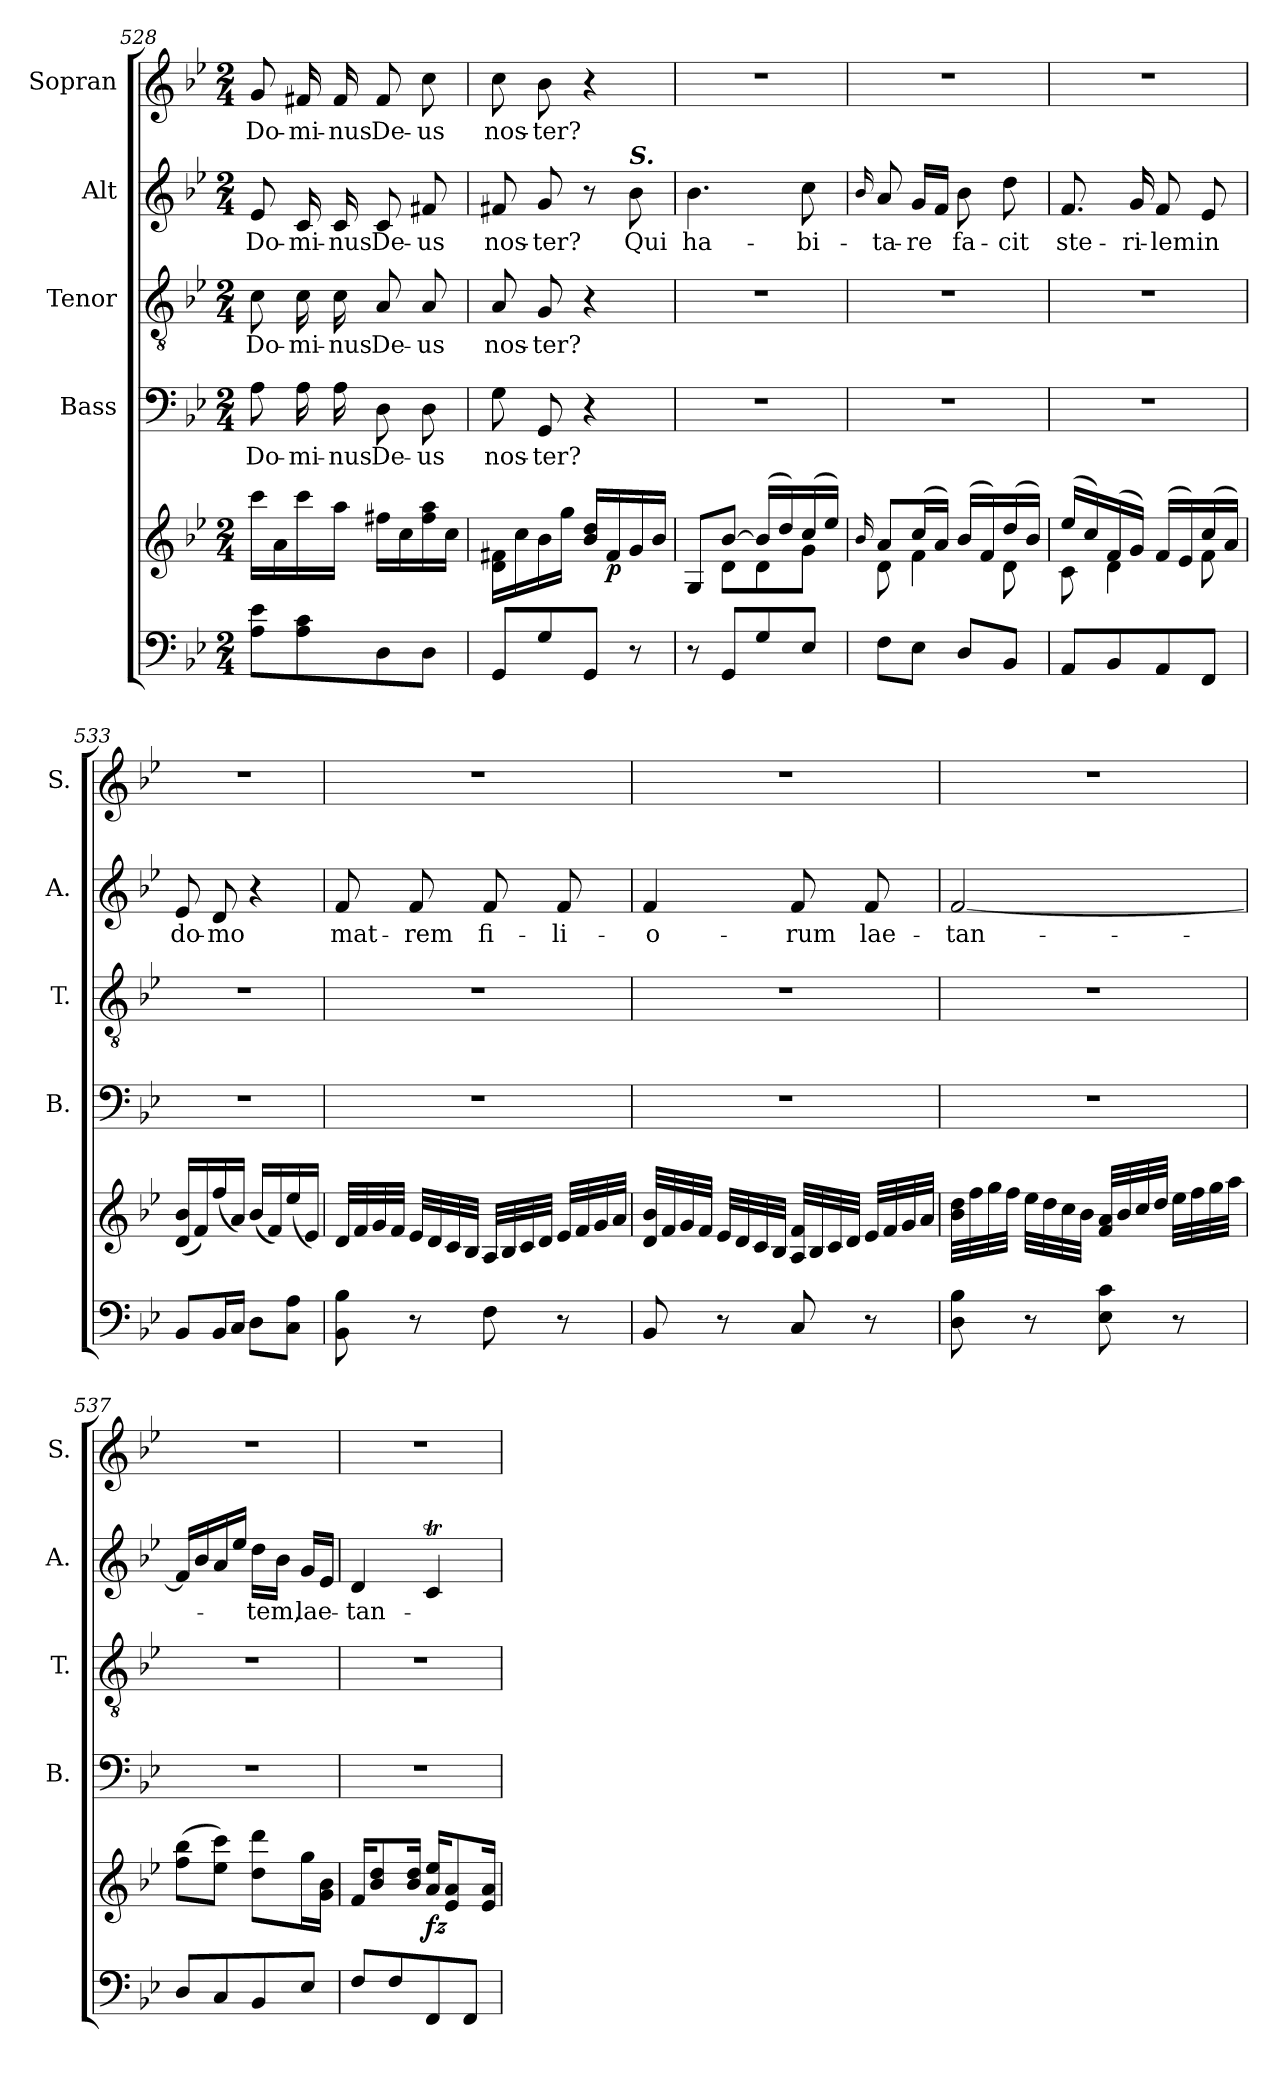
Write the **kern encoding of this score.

**kern	**kern	**dynam	**kern	**text	**kern	**text	**kern	**text	**kern	**text
*part5	*part5	*part5	*part4	*part4	*part3	*part3	*part2	*part2	*part1	*part1
*staff6	*staff5	*staff5/6	*staff4	*staff4	*staff3	*staff3	*staff2	*staff2	*staff1	*staff1
*	*	*	*I"Bass	*	*I"Tenor	*	*I"Alt	*	*I"Sopran	*
*	*	*	*I'B.	*	*I'T.	*	*I'A.	*	*I'S.	*
*clefF4	*clefG2	*	*clefF4	*	*clefGv2	*	*clefG2	*	*clefG2	*
*k[b-e-]	*k[b-e-]	*	*k[b-e-]	*	*k[b-e-]	*	*k[b-e-]	*	*k[b-e-]	*
*B-:	*B-:	*	*B-:	*	*B-:	*	*B-:	*	*B-:	*
*M2/4	*M2/4	*	*M2/4	*	*M2/4	*	*M2/4	*	*M2/4	*
=528	=528	=528	=528	=528	=528	=528	=528	=528	=528	=528
!	!	!	!	!LO:LY:b	!	!LO:LY:b	!	!LO:LY:b	!	!LO:LY:b
8A\ 8e-\L	16ccc\LL	.	8A\	Do-	8c\	Do-	8e-/	Do-	8g/	Do-
.	16a\	.	.	.	.	.	.	.	.	.
!	!	!	!	!LO:LY:b	!	!LO:LY:b	!	!LO:LY:b	!	!LO:LY:b
8A\ 8c\	16ccc\	.	16A\	-mi-	16c\	-mi-	16c/	-mi-	16f#X/	-mi-
!	!	!	!	!LO:LY:b	!	!LO:LY:b	!	!LO:LY:b	!	!LO:LY:b
.	16aa\JJ	.	16A\	-nus	16c\	-nus	16c/	-nus	16f#/	-nus
!	!	!	!	!LO:LY:b	!	!LO:LY:b	!	!LO:LY:b	!	!LO:LY:b
8D\	16ff#X\LL	.	8D\	De-	8A/	De-	8c/	De-	8f#/	De-
.	16cc\	.	.	.	.	.	.	.	.	.
!	!	!	!	!LO:LY:b	!	!LO:LY:b	!	!LO:LY:b	!	!LO:LY:b
8D\J	16ff#\ 16aa\	.	8D\	-us	8A/	-us	8f#X/	-us	8cc\	-us
.	16cc\JJ	.	.	.	.	.	.	.	.	.
=529	=529	=529	=529	=529	=529	=529	=529	=529	=529	=529
!	!	!	!	!LO:LY:b	!	!LO:LY:b	!	!LO:LY:b	!	!LO:LY:b
8GG/L	16d\ 16f#X\LL	.	8G\	nos-	8A/	nos-	8f#X/	nos-	8cc\	nos-
.	16cc\	.	.	.	.	.	.	.	.	.
!	!	!	!	!LO:LY:b	!	!LO:LY:b	!	!LO:LY:b	!	!LO:LY:b
8G/	16b-\	.	8GG/	-ter?	8G/	-ter?	8g/	-ter?	8b-\	-ter?
.	16gg\JJ	.	.	.	.	.	.	.	.	.
8GG/J	16b-/ 16dd/LL	.	4r	.	4r	.	8r	.	4r	.
!	!	!LO:DY:b	!	!	!	!	!	!	!	!
.	16f#/	p	.	.	.	.	.	.	.	.
!	!	!	!	!	!	!	!LO:TX:a:Bi:t=S.	!	!	!
!	!	!	!	!	!	!	!	!LO:LY:b	!	!
8r	16g/	.	.	.	.	.	8b-\	Qui	.	.
.	16b-/JJ	.	.	.	.	.	.	.	.	.
!!LO:LB:g=z
=530	=530	=530	=530	=530	=530	=530	=530	=530	=530	=530
*	*^	*	*	*	*	*	*	*	*	*
!	!	!	!	!	!	!	!	!	!LO:LY:b	!	!
8r	8G/L	8ryy	.	2r	.	2r	.	4.b-\	ha-	2r	.
8GG/L	[>8b-/J	8d\L	.	.	.	.	.	.	.	.	.
8G/	(>16b-/LL]	8d\	.	.	.	.	.	.	.	.	.
.	16dd/)	.	.	.	.	.	.	.	.	.	.
!	!	!	!	!	!	!	!	!	!LO:LY:b	!	!
8E-/J	(>16cc/	8g\J	.	.	.	.	.	8cc\	-bi-	.	.
.	16ee-/JJ)	.	.	.	.	.	.	.	.	.	.
=531	=531	=531	=531	=531	=531	=531	=531	=531	=531	=531	=531
.	16qqb-/	.	.	.	.	.	.	16qqb-/	.	.	.
!	!	!	!	!	!	!	!	!	!LO:LY:b	!	!
8F\L	8a/L	8d\	.	2r	.	2r	.	8a/	-ta-	2r	.
!	!	!	!	!	!	!	!	!	!LO:LY:b	!	!
8E-\J	(>16cc/L	4f\	.	.	.	.	.	16g/LL	-re	.	.
.	16a/JJ)	.	.	.	.	.	.	16f/JJ	.	.	.
!	!	!	!	!	!	!	!	!	!LO:LY:b	!	!
8D/L	(>16b-/LL	.	.	.	.	.	.	8b-\	fa-	.	.
.	16f/)	.	.	.	.	.	.	.	.	.	.
!	!	!	!	!	!	!	!	!	!LO:LY:b	!	!
8BB-/J	(>16dd/	8d\	.	.	.	.	.	8dd\	-cit	.	.
.	16b-/JJ)	.	.	.	.	.	.	.	.	.	.
=532	=532	=532	=532	=532	=532	=532	=532	=532	=532	=532	=532
!	!	!	!	!	!	!	!	!	!LO:LY:b	!	!
8AA/L	(>16ee-/LL	8c\	.	2r	.	2r	.	8.f/	ste-	2r	.
.	16cc/)	.	.	.	.	.	.	.	.	.	.
8BB-/	(>16f/	4d\	.	.	.	.	.	.	.	.	.
!	!	!	!	!	!	!	!	!	!LO:LY:b	!	!
.	16g/JJ)	.	.	.	.	.	.	16g/	-ri-	.	.
!	!	!	!	!	!	!	!	!	!LO:LY:b	!	!
8AA/	(>16f/LL	.	.	.	.	.	.	8f/	-lem	.	.
.	16e-/)	.	.	.	.	.	.	.	.	.	.
!	!	!	!	!	!	!	!	!	!LO:LY:b	!	!
8FF/J	(>16cc/	8f\	.	.	.	.	.	8e-/	in	.	.
.	16a/JJ)	.	.	.	.	.	.	.	.	.	.
*	*v	*v	*	*	*	*	*	*	*	*	*
=533	=533	=533	=533	=533	=533	=533	=533	=533	=533	=533
!	!	!	!	!	!	!	!	!LO:LY:b	!	!
8BB-/L	(<16d/ 16b-/LL	.	2r	.	2r	.	8e-/	do-	2r	.
.	16f/)	.	.	.	.	.	.	.	.	.
!	!	!	!	!	!	!	!	!LO:LY:b	!	!
16BB-/L	(<16ff/	.	.	.	.	.	8d/	-mo	.	.
16C/JJ	16a/JJ)	.	.	.	.	.	.	.	.	.
8D\L	(<16b-/LL	.	.	.	.	.	4r	.	.	.
.	16f/)	.	.	.	.	.	.	.	.	.
8C\ 8A\J	(<16ee-/	.	.	.	.	.	.	.	.	.
.	16e-/JJ)	.	.	.	.	.	.	.	.	.
=534	=534	=534	=534	=534	=534	=534	=534	=534	=534	=534
!	!	!	!	!	!	!	!	!LO:LY:b	!	!
8BB-\ 8B-\	32d/LLL	.	2r	.	2r	.	8f/	mat-	2r	.
.	32f/	.	.	.	.	.	.	.	.	.
.	32g/	.	.	.	.	.	.	.	.	.
.	32f/JJJ	.	.	.	.	.	.	.	.	.
!	!	!	!	!	!	!	!	!LO:LY:b	!	!
8r	32e-/LLL	.	.	.	.	.	8f/	-rem	.	.
.	32d/	.	.	.	.	.	.	.	.	.
.	32c/	.	.	.	.	.	.	.	.	.
.	32B-/JJJ	.	.	.	.	.	.	.	.	.
!	!	!	!	!	!	!	!	!LO:LY:b	!	!
8F\	32A/LLL	.	.	.	.	.	8f/	fi-	.	.
.	32B-/	.	.	.	.	.	.	.	.	.
.	32c/	.	.	.	.	.	.	.	.	.
.	32d/JJJ	.	.	.	.	.	.	.	.	.
!	!	!	!	!	!	!	!	!LO:LY:b	!	!
8r	32e-/LLL	.	.	.	.	.	8f/	-li-	.	.
.	32f/	.	.	.	.	.	.	.	.	.
.	32g/	.	.	.	.	.	.	.	.	.
.	32a/JJJ	.	.	.	.	.	.	.	.	.
!!LO:PB:g=z
=535	=535	=535	=535	=535	=535	=535	=535	=535	=535	=535
!	!	!	!	!	!	!	!	!LO:LY:b	!	!
8BB-/	32d/ 32b-/LLL	.	2r	.	2r	.	4f/	-o-	2r	.
.	32f/	.	.	.	.	.	.	.	.	.
.	32g/	.	.	.	.	.	.	.	.	.
.	32f/JJJ	.	.	.	.	.	.	.	.	.
8r	32e-/LLL	.	.	.	.	.	.	.	.	.
.	32d/	.	.	.	.	.	.	.	.	.
.	32c/	.	.	.	.	.	.	.	.	.
.	32B-/JJJ	.	.	.	.	.	.	.	.	.
!	!	!	!	!	!	!	!	!LO:LY:b	!	!
8C/	32A/ 32f/LLL	.	.	.	.	.	8f/	-rum	.	.
.	32B-/	.	.	.	.	.	.	.	.	.
.	32c/	.	.	.	.	.	.	.	.	.
.	32d/JJJ	.	.	.	.	.	.	.	.	.
!	!	!	!	!	!	!	!	!LO:LY:b	!	!
8r	32e-/LLL	.	.	.	.	.	8f/	lae-	.	.
.	32f/	.	.	.	.	.	.	.	.	.
.	32g/	.	.	.	.	.	.	.	.	.
.	32a/JJJ	.	.	.	.	.	.	.	.	.
=536	=536	=536	=536	=536	=536	=536	=536	=536	=536	=536
!	!	!	!	!	!	!	!	!LO:LY:b	!	!
8D\ 8B-\	32b-\ 32dd\LLL	.	2r	.	2r	.	[2f/	-tan-	2r	.
.	32ff\	.	.	.	.	.	.	.	.	.
.	32gg\	.	.	.	.	.	.	.	.	.
.	32ff\JJJ	.	.	.	.	.	.	.	.	.
8r	32ee-\LLL	.	.	.	.	.	.	.	.	.
.	32dd\	.	.	.	.	.	.	.	.	.
.	32cc\	.	.	.	.	.	.	.	.	.
.	32b-\JJJ	.	.	.	.	.	.	.	.	.
8E-\ 8c\	32f/ 32a/LLL	.	.	.	.	.	.	.	.	.
.	32b-/	.	.	.	.	.	.	.	.	.
.	32cc/	.	.	.	.	.	.	.	.	.
.	32dd/JJJ	.	.	.	.	.	.	.	.	.
8r	32ee-\LLL	.	.	.	.	.	.	.	.	.
.	32ff\	.	.	.	.	.	.	.	.	.
.	32gg\	.	.	.	.	.	.	.	.	.
.	32aa\JJJ	.	.	.	.	.	.	.	.	.
=537	=537	=537	=537	=537	=537	=537	=537	=537	=537	=537
8D/L	(>8ff\ 8bb-\L	.	2r	.	2r	.	16f/LL]	.	2r	.
.	.	.	.	.	.	.	16b-/	.	.	.
8C/	8ee-\ 8ccc\J)	.	.	.	.	.	16a/	.	.	.
.	.	.	.	.	.	.	16ee-/JJ	.	.	.
!	!	!	!	!	!	!	!	!LO:LY:b	!	!
8BB-/	8dd\ 8ddd\L	.	.	.	.	.	16dd\LL	-tem,	.	.
.	.	.	.	.	.	.	16b-\JJ	.	.	.
!	!	!	!	!	!	!	!	!LO:LY:b	!	!
8E-/J	16gg\L	.	.	.	.	.	16g/LL	lae-	.	.
.	16g\ 16b-\JJ	.	.	.	.	.	16e-/JJ	.	.	.
=538	=538	=538	=538	=538	=538	=538	=538	=538	=538	=538
!	!	!	!	!	!	!	!	!LO:LY:b	!	!
8F/L	16f/KL	.	2r	.	2r	.	4d/	-tan-	2r	.
.	8b-/ 8dd/	.	.	.	.	.	.	.	.	.
8F/	.	.	.	.	.	.	.	.	.	.
.	16b-/ 16dd/Jk	.	.	.	.	.	.	.	.	.
!	!	!LO:DY:b	!	!	!	!	!	!	!	!
8FF/	16a/ 16ee-/KL	fz	.	.	.	.	4cT/	.	.	.
.	8e-/ 8a/	.	.	.	.	.	.	.	.	.
8FF/J	.	.	.	.	.	.	.	.	.	.
.	16e-/ 16a/Jk	.	.	.	.	.	.	.	.	.
=	=	=	=	=	=	=	=	=	=	=
*-	*-	*-	*-	*-	*-	*-	*-	*-	*-	*-
